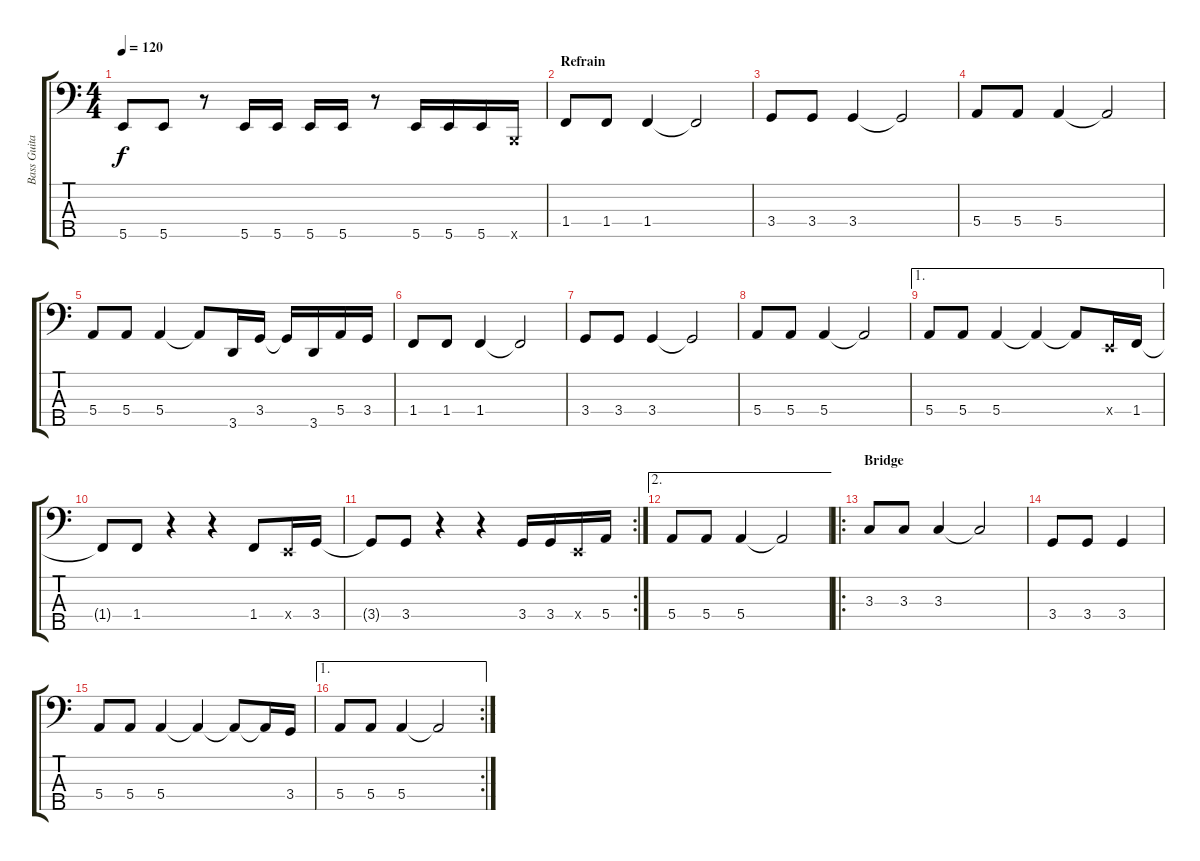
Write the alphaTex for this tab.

\track ("Bass Guitar" "Bass Guita") {instrument electricbassfinger}
\staff {score tabs}
\tuning (G2 D2 A1 E1 B0) {hide}
\ts (4 4)
\tempo 120
\clef f4
\ks c
5.5{t}.8{dy f} 5.5.8 r.8 5.5.16 5.5.16 5.5.16 5.5.16 r.8 5.5.16 5.5.16 5.5.16 0.5{x}.16 |
\section ("" "Refrain")
1.4.8 1.4.8 1.4.4 1.4{t}.2 |
3.4.8 3.4.8 3.4.4 3.4{t}.2 |
5.4.8 5.4.8 5.4.4 5.4{t}.2 |
5.4.8 5.4.8 5.4.4 5.4{t}.8 3.5.16 3.4.16 3.4{t}.16 3.5.16 5.4.16 3.4.16 |
1.4.8 1.4.8 1.4.4 1.4{t}.2 |
3.4.8 3.4.8 3.4.4 3.4{t}.2 |
5.4.8 5.4.8 5.4.4 5.4{t}.2 |
\ae 1
5.4.8 5.4.8 5.4.4 5.4{t}.4 5.4{t}.8 0.4{x}.16 1.4.16 |
1.4{t}.8 1.4.8 r.4 r.4 1.4.8 0.4{x}.16 3.4.16 |
\rc 2
3.4{t}.8 3.4.8 r.4 r.4 3.4.16 3.4.16 0.4{x}.16 5.4.16 |
\ae 2
5.4.8 5.4.8 5.4.4 5.4{t}.2 |
\ro
\section ("" "Bridge")
3.3.8 3.3.8 3.3.4 3.3{t}.2 |
3.4.8 3.4.8 3.4.4 |
5.4.8 5.4.8 5.4.4 5.4{t}.4 5.4{t}.8 5.4{t}.16 3.4.16 |
\ae 1
\rc 2
5.4.8 5.4.8 5.4.4 5.4{t}.2
